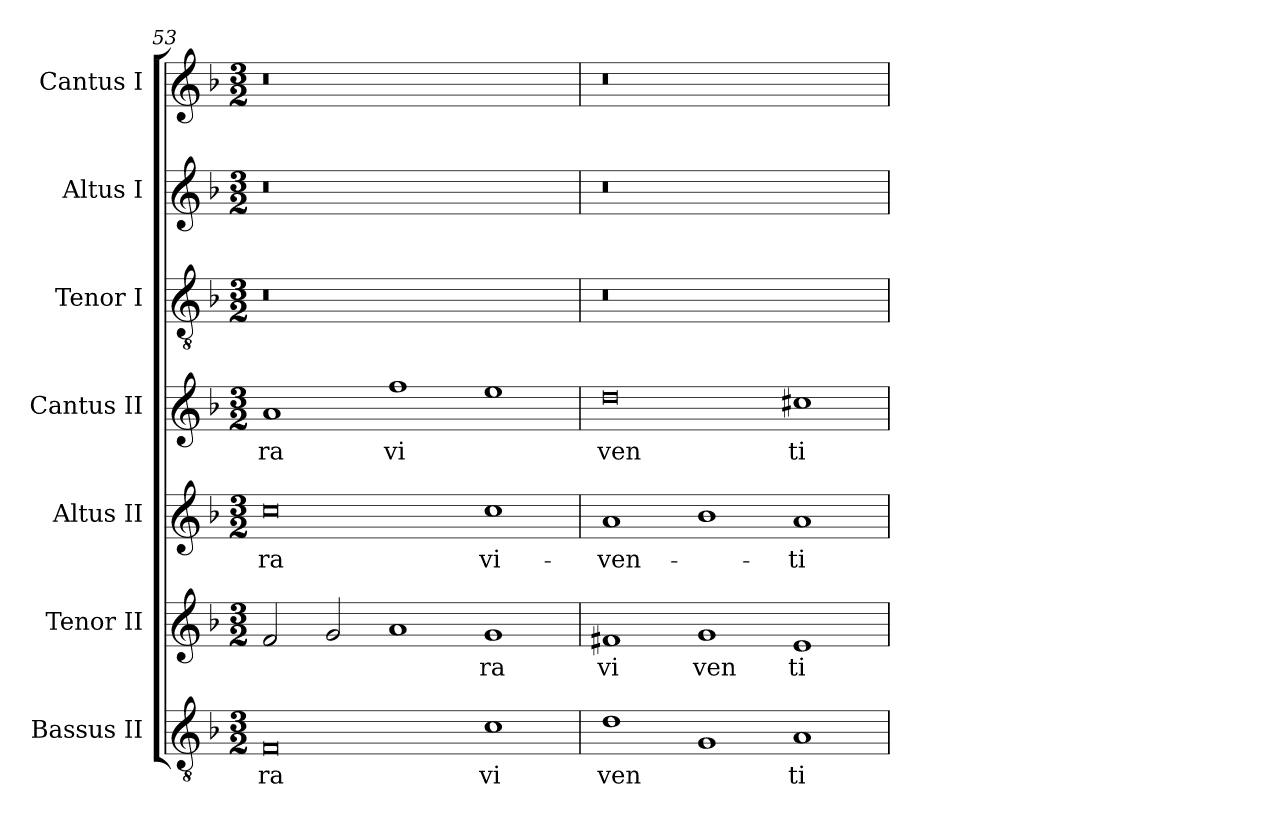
**kern	**text	**kern	**text	**kern	**text	**kern	**text	**kern	**kern	**kern
*part7	*part7	*part6	*part6	*part5	*part5	*part4	*part4	*part3	*part2	*part1
*staff7	*staff7	*staff6	*staff6	*staff5	*staff5	*staff4	*staff4	*staff3	*staff2	*staff1
*I"Bassus II	*	*I"Tenor II	*	*I"Altus II	*	*I"Cantus II	*	*I"Tenor I	*I"Altus I	*I"Cantus I
*clefGv2	*	*clefG2	*	*clefG2	*	*clefG2	*	*clefGv2	*clefG2	*clefG2
*k[b-]	*	*k[b-]	*	*k[b-]	*	*k[b-]	*	*k[b-]	*k[b-]	*k[b-]
*F:	*	*F:	*	*F:	*	*F:	*	*F:	*F:	*F:
*M3/2	*	*M3/2	*	*M3/2	*	*M3/2	*	*M3/2	*M3/2	*M3/2
=53	=53	=53	=53	=53	=53	=53	=53	=53	=53	=53
!	!LO:LY:b:cj	!	!	!	!LO:LY:b:cj	!	!LO:LY:b:cj	!	!	!
0F	ra	2f/	.	0cc	-ra	1a	ra	0.r	0.r	0.r
.	.	2g/	.	.	.	.	.	.	.	.
!	!	!	!	!	!	!	!LO:LY:b:cj	!	!	!
.	.	1a	.	.	.	1ff	vi	.	.	.
!	!LO:LY:b:cj	!	!LO:LY:b:cj	!	!LO:LY:b:cj	!	!	!	!	!
1c	vi	1g	ra	1cc	vi-	1ee	.	.	.	.
=54	=54	=54	=54	=54	=54	=54	=54	=54	=54	=54
!	!LO:LY:b	!	!LO:LY:b:cj	!	!LO:LY:b	!	!LO:LY:b:cj	!	!	!
1d	ven	1f#X	vi	1a	-ven-	0dd	ven	0.r	0.r	0.r
!	!	!	!LO:LY:b:cj	!	!	!	!	!	!	!
1G	.	1g	ven	1b-	.	.	.	.	.	.
!	!LO:LY:b:cj	!	!LO:LY:b:cj	!	!LO:LY:b:cj	!	!LO:LY:b:cj	!	!	!
1A	ti	1e	ti	1a	-ti-	1cc#X	ti	.	.	.
=	=	=	=	=	=	=	=	=	=	=
*-	*-	*-	*-	*-	*-	*-	*-	*-	*-	*-
